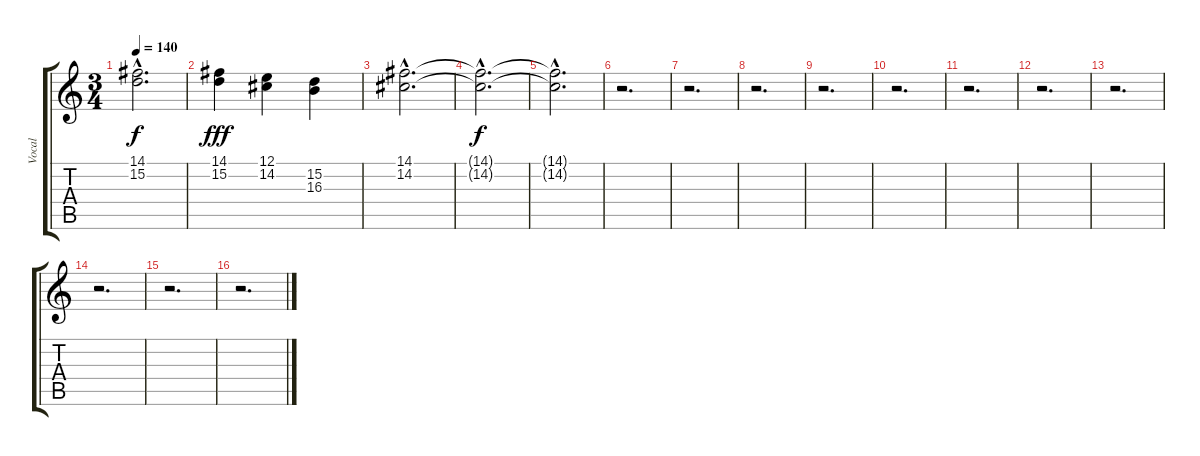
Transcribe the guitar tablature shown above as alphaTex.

\track ("Vocal" "Vocal") {instrument reedorgan}
\staff {score tabs}
\tuning (E4 B3 G3 D3 A2 E2) {hide}
\ts (3 4)
\tempo 140
\clef g2
\ks c
(14.1{hac t} 15.2{hac t}).2{d dy f} |
(14.1 15.2).4{dy fff} (12.1 14.2).4 (15.2 16.3).4 |
(14.1{hac} 14.2{hac}).2{d} |
(14.1{hac t} 14.2{hac t}).2{d dy f} |
(14.1{hac t} 14.2{hac t}).2{d} |
r.2{d} |
r.2{d} |
r.2{d} |
r.2{d} |
r.2{d} |
r.2{d} |
r.2{d} |
r.2{d} |
r.2{d} |
r.2{d} |
r.2{d}
